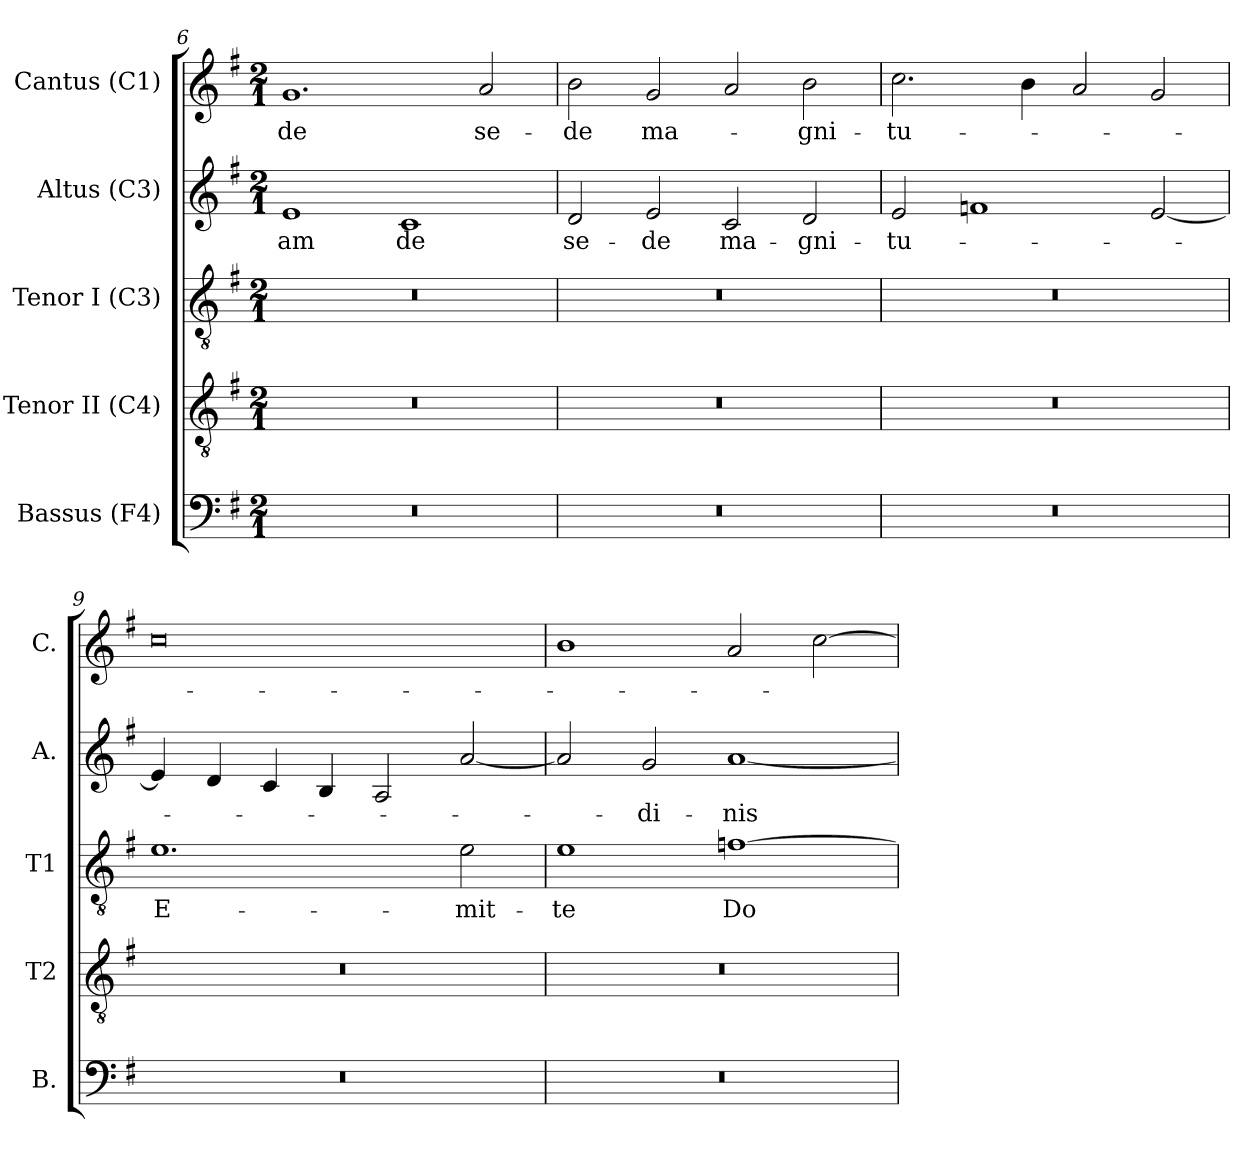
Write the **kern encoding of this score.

**kern	**kern	**kern	**text	**kern	**text	**kern	**text
*part5	*part4	*part3	*part3	*part2	*part2	*part1	*part1
*staff5	*staff4	*staff3	*staff3	*staff2	*staff2	*staff1	*staff1
*I"Bassus (F4)	*I"Tenor II (C4)	*I"Tenor I (C3)	*	*I"Altus (C3)	*	*I"Cantus (C1)	*
*I'B.	*I'T2	*I'T1	*	*I'A.	*	*I'C.	*
!!LO:LB:g=z
*clefF4	*clefGv2	*clefGv2	*	*clefG2	*	*clefG2	*
*	*	*ITrd7c12	*	*ITrd7c12	*	*	*
*k[f#]	*k[f#]	*k[f#]	*	*k[f#]	*	*k[f#]	*
*G:	*G:	*G:	*	*G:	*	*G:	*
*M2/1	*M2/1	*M2/1	*	*M2/1	*	*M2/1	*
=6	=6	=6	=6	=6	=6	=6	=6
!LO:N:vis=1	!LO:N:vis=1	!LO:N:vis=1	!	!	!	!	!
!	!	!	!	!	!LO:LY:b:color=#000000	!	!
!	!	!	!	!	!	!	!LO:LY:b:color=#000000
0r	0r	0r	.	1Ei	-am	1.gi	de
!	!	!	!	!	!LO:LY:b:color=#000000	!	!
.	.	.	.	1Ci	de	.	.
!	!	!	!	!	!	!	!LO:LY:b:color=#000000
.	.	.	.	.	.	2ai/	se-
=7	=7	=7	=7	=7	=7	=7	=7
!LO:N:vis=1	!LO:N:vis=1	!LO:N:vis=1	!	!	!	!	!
!	!	!	!	!	!LO:LY:b:color=#000000	!	!
!	!	!	!	!	!	!	!LO:LY:b:color=#000000
0r	0r	0r	.	2Di/	se-	2bi\	-de
!	!	!	!	!	!LO:LY:b:color=#000000	!	!
!	!	!	!	!	!	!	!LO:LY:b:color=#000000
.	.	.	.	2Ei/	-de	2gi/	ma-
!	!	!	!	!	!LO:LY:b:color=#000000	!	!
.	.	.	.	2Ci/	ma-	2ai/	.
!	!	!	!	!	!LO:LY:b:color=#000000	!	!
!	!	!	!	!	!	!	!LO:LY:b:color=#000000
.	.	.	.	2Di/	-gni-	2bi\	-gni-
=8	=8	=8	=8	=8	=8	=8	=8
!LO:N:vis=1	!LO:N:vis=1	!LO:N:vis=1	!	!	!	!	!
!	!	!	!	!	!LO:LY:b:color=#000000	!	!
!	!	!	!	!	!	!	!LO:LY:b:color=#000000
0r	0r	0r	.	2Ei/	-tu-	2.cci\	-tu-
.	.	.	.	1Fni	.	.	.
.	.	.	.	.	.	4bi\	.
.	.	.	.	.	.	2ai/	.
.	.	.	.	[2Ei/	.	2gi/	.
=9	=9	=9	=9	=9	=9	=9	=9
!LO:N:vis=1	!LO:N:vis=1	!	!	!	!	!	!
!	!	!	!LO:LY:b:color=#000000	!	!	!	!
0r	0r	1.Ei	E-	4Ei/]	.	0cci	.
.	.	.	.	4Di/	.	.	.
.	.	.	.	4Ci/	.	.	.
.	.	.	.	4BBi/	.	.	.
.	.	.	.	2AAi/	.	.	.
!	!	!	!LO:LY:b:color=#000000	!	!	!	!
.	.	2Ei\	-mit-	[2Ai/	.	.	.
=10	=10	=10	=10	=10	=10	=10	=10
!LO:N:vis=1	!LO:N:vis=1	!	!	!	!	!	!
!	!	!	!LO:LY:b:color=#000000	!	!	!	!
0r	0r	1Ei	-te	2Ai/]	.	1bi	.
!	!	!	!	!	!LO:LY:b:color=#000000	!	!
.	.	.	.	2Gi/	-di-	.	.
!	!	!	!LO:LY:b:color=#000000	!	!	!	!
!	!	!	!	!	!LO:LY:b:color=#000000	!	!
.	.	[1Fni	Do-	[1Ai	-nis	2ai/	.
.	.	.	.	.	.	[2cci\	.
=	=	=	=	=	=	=	=
*-	*-	*-	*-	*-	*-	*-	*-
